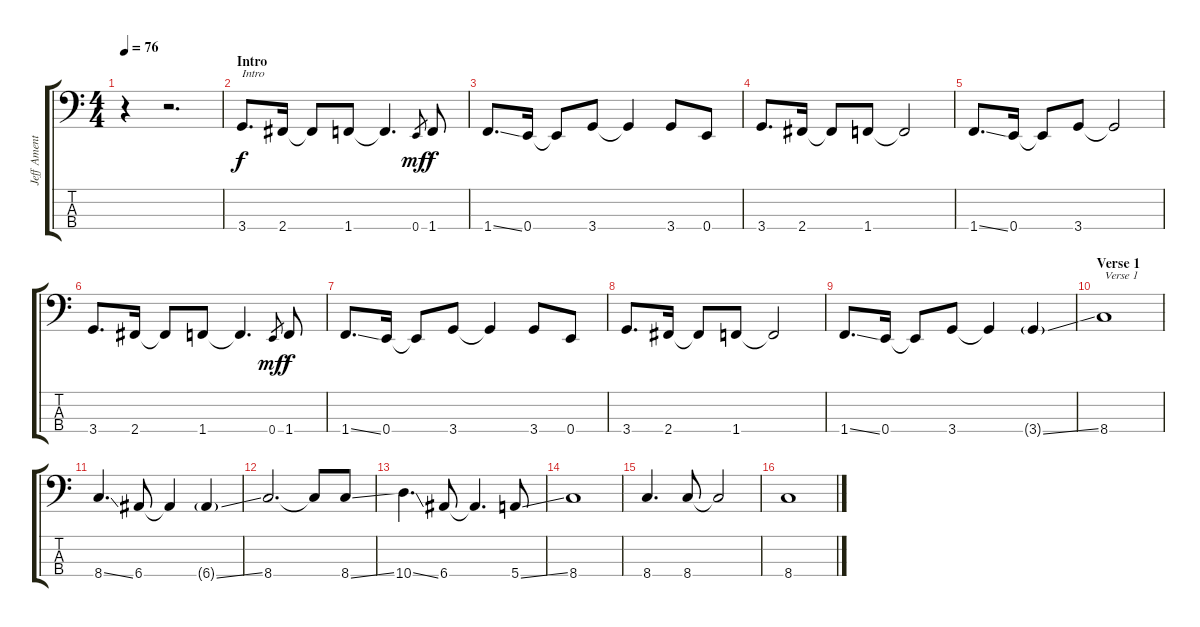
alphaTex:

\track ("Jeff Ament" "Jeff Ament") {instrument electricbassfinger}
\staff {score tabs}
\tuning (G2 D2 A1 E1) {hide}
\ts (4 4)
\tempo 76
\clef f4
\ks c
r.4{dy f instrument electricbassfinger} r.2{d} |
\section ("" "Intro")
3.4.8{d txt "Intro"} 2.4.16 2.4{t}.8 1.4.8 1.4{t}.4{d} 0.4.8{gr dy mf} 1.4.8{dy f} |
1.4{ss}.8{d} 0.4.16 0.4{t}.8 3.4.8 3.4{t}.4 3.4.8 0.4.8 |
3.4.8{d} 2.4.16 2.4{t}.8 1.4.8 1.4{t}.2 |
1.4{ss}.8{d} 0.4.16 0.4{t}.8 3.4.8 3.4{t}.2 |
3.4.8{d} 2.4.16 2.4{t}.8 1.4.8 1.4{t}.4{d} 0.4.8{gr dy mf} 1.4.8{dy f} |
1.4{ss}.8{d} 0.4.16 0.4{t}.8 3.4.8 3.4{t}.4 3.4.8 0.4.8 |
3.4.8{d} 2.4.16 2.4{t}.8 1.4.8 1.4{t}.2 |
1.4{ss}.8{d} 0.4.16 0.4{t}.8 3.4.8 3.4{t}.4 3.4{ss g}.4 |
\section ("" "Verse 1")
8.4.1{txt "Verse 1"} |
8.4{ss}.4{d} 6.4.8 6.4{t}.4 6.4{ss g}.4 |
8.4.2{d} 8.4{t}.8 8.4{ss}.8 |
10.4{ss}.4{d} 6.4.8 6.4{t}.4{d} 5.4{ss}.8 |
8.4.1 |
8.4.4{d} 8.4.8 8.4{t}.2 |
8.4.1
